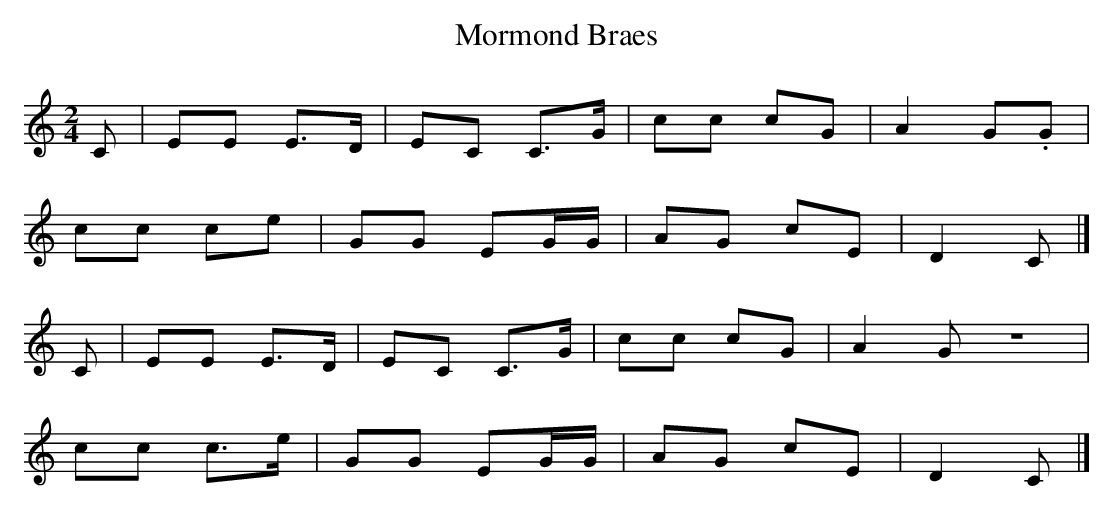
X:1
T:Mormond Braes
M:2/4
L:1/8
K:C
C|EE E>D|EC C>G|cc cG|A2 G.G|
cc ce|GG EG/G/|AG cE|D2 C|]
C|EE E>D|EC C>G|cc cG|A2 GZ|
cc c>e|GG EG/G/|AG cE|D2 C|]
